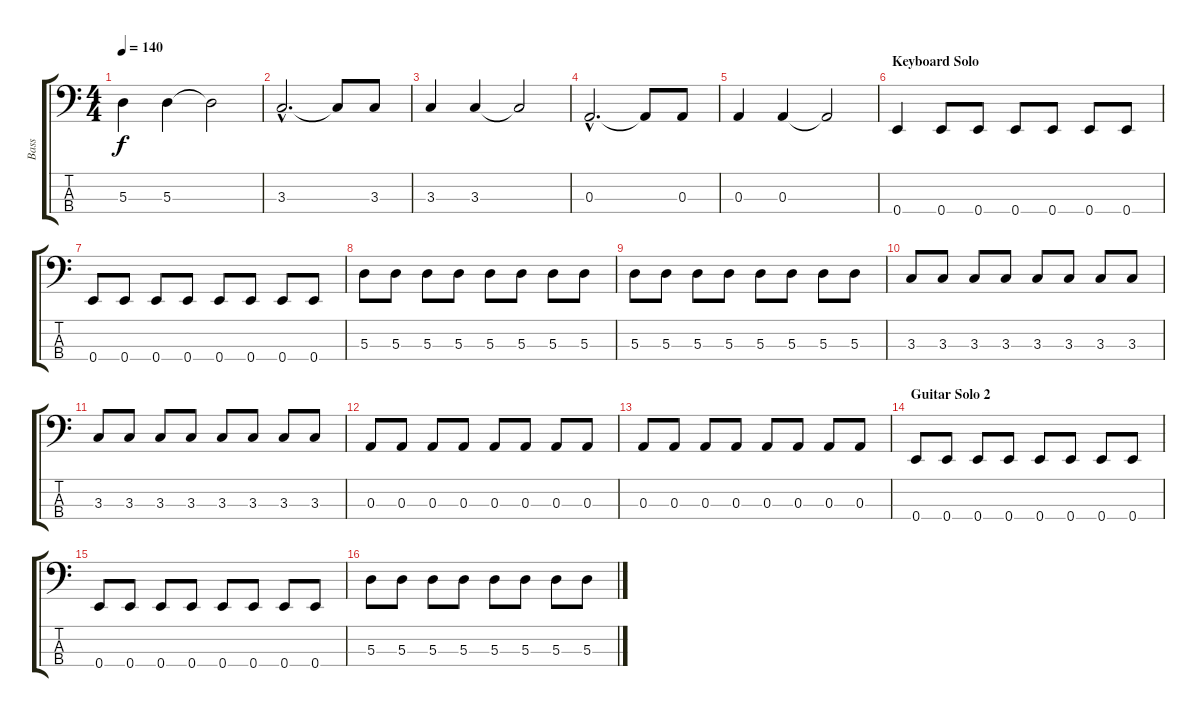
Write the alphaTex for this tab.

\track ("Bass" "Bass") {instrument electricbassfinger}
\staff {score tabs}
\tuning (G2 D2 A1 E1) {hide}
\ts (4 4)
\tempo 140
\clef f4
\ks c
5.3.4{dy f} 5.3.4 5.3{t}.2 |
3.3{hac}.2{d} 3.3{t}.8 3.3.8 |
3.3.4 3.3.4 3.3{t}.2 |
0.3{hac}.2{d} 0.3{t}.8 0.3.8 |
0.3.4 0.3.4 0.3{t}.2 |
\section ("" "Keyboard Solo")
0.4.4 0.4.8 0.4.8 0.4.8 0.4.8 0.4.8 0.4.8 |
0.4.8 0.4.8 0.4.8 0.4.8 0.4.8 0.4.8 0.4.8 0.4.8 |
5.3.8 5.3.8 5.3.8 5.3.8 5.3.8 5.3.8 5.3.8 5.3.8 |
5.3.8 5.3.8 5.3.8 5.3.8 5.3.8 5.3.8 5.3.8 5.3.8 |
3.3.8 3.3.8 3.3.8 3.3.8 3.3.8 3.3.8 3.3.8 3.3.8 |
3.3.8 3.3.8 3.3.8 3.3.8 3.3.8 3.3.8 3.3.8 3.3.8 |
0.3.8 0.3.8 0.3.8 0.3.8 0.3.8 0.3.8 0.3.8 0.3.8 |
0.3.8 0.3.8 0.3.8 0.3.8 0.3.8 0.3.8 0.3.8 0.3.8 |
\section ("" "Guitar Solo 2")
0.4.8 0.4.8 0.4.8 0.4.8 0.4.8 0.4.8 0.4.8 0.4.8 |
0.4.8 0.4.8 0.4.8 0.4.8 0.4.8 0.4.8 0.4.8 0.4.8 |
5.3.8 5.3.8 5.3.8 5.3.8 5.3.8 5.3.8 5.3.8 5.3.8
